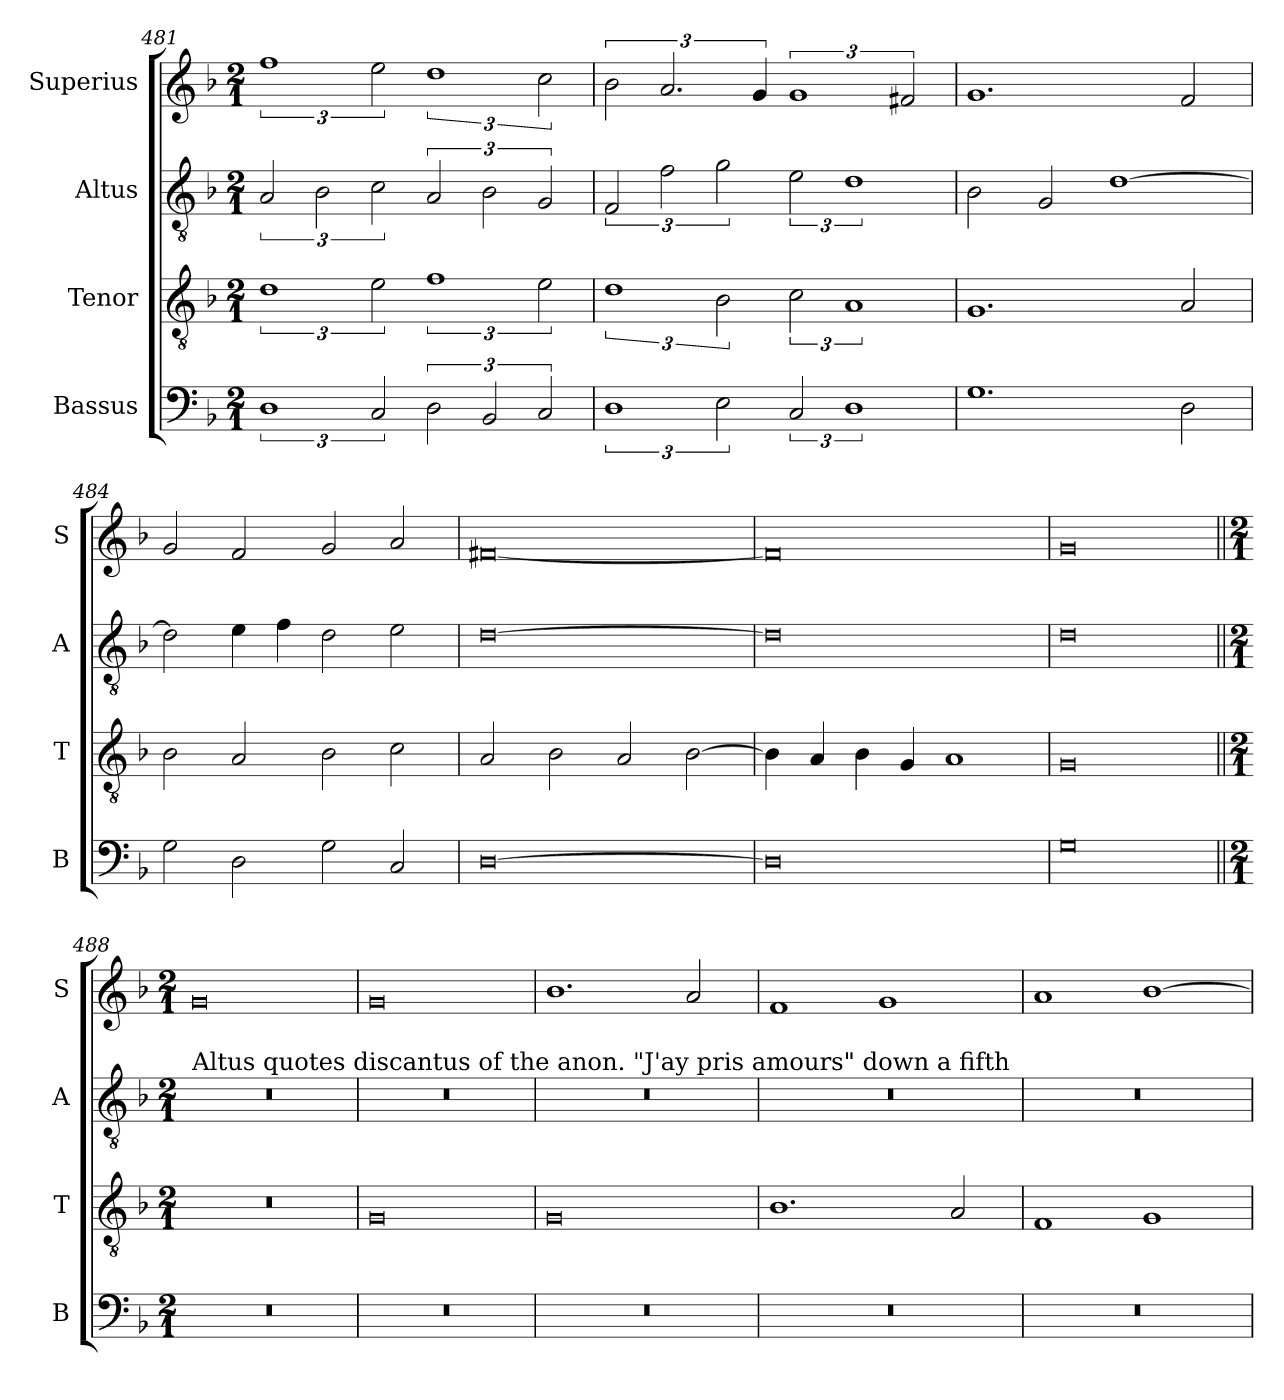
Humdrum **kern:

**kern	**kern	**kern	**kern
*part4	*part3	*part2	*part1
*staff4	*staff3	*staff2	*staff1
*I"Bassus	*I"Tenor	*I"Altus	*I"Superius
*I'B	*I'T	*I'A	*I'S
*clefF4	*clefGv2	*clefGv2	*clefG2
*k[b-]	*k[b-]	*k[b-]	*k[b-]
*M2/1	*M2/1	*M2/1	*M2/1
=481	=481	=481	=481
3%2D	3%2d	3A/	3%2ff
.	.	3B-\	.
3C/	3e\	3c\	3ee\
3D\	3%2f	3A/	3%2dd
3BB-/	.	3B-\	.
3C/	3e\	3G/	3cc\
=482	=482	=482	=482
3%2D	3%2d	3F/	3b-\
.	.	3f\	3.a/
3E\	3B-\	3g\	.
.	.	.	6g/
3C/	3c\	3e\	3%2g
3%2D	3%2A	3%2d	.
.	.	.	3f#X/
=483	=483	=483	=483
1.G	1.G	2B-\	1.g
.	.	2G/	.
.	.	[1d	.
2D\	2A/	.	2f/
=484	=484	=484	=484
2G\	2B-\	2d\]	2g/
2D\	2A/	4e\	2f/
.	.	4f\	.
2G\	2B-\	2d\	2g/
2C/	2c\	2e\	2a/
=485	=485	=485	=485
[0D	2A/	[0d	[0f#X
.	2B-\	.	.
.	2A/	.	.
.	[2B-\	.	.
=486	=486	=486	=486
0D]	4B-\]	0d]	0f#]
.	4A/	.	.
.	4B-\	.	.
.	4G/	.	.
.	1A	.	.
=487	=487	=487	=487
0G	0G	0d	0g
!!LO:LB:g=z
=488||	=488||	=488||	=488||
*M2/1	*M2/1	*M2/1	*M2/1
!	!	!LO:TX:a:t=Altus quotes discantus of the anon. "J'ay pris amours" down a fifth	!
0r	0r	0r	0g
=489	=489	=489	=489
0r	0G	0r	0g
=490	=490	=490	=490
0r	0G	0r	1.b-
.	.	.	2a/
=491	=491	=491	=491
0r	1.B-	0r	1f
.	.	.	1g
.	2A/	.	.
=492	=492	=492	=492
0r	1F	0r	1a
.	1G	.	[1b-
=	=	=	=
*-	*-	*-	*-
